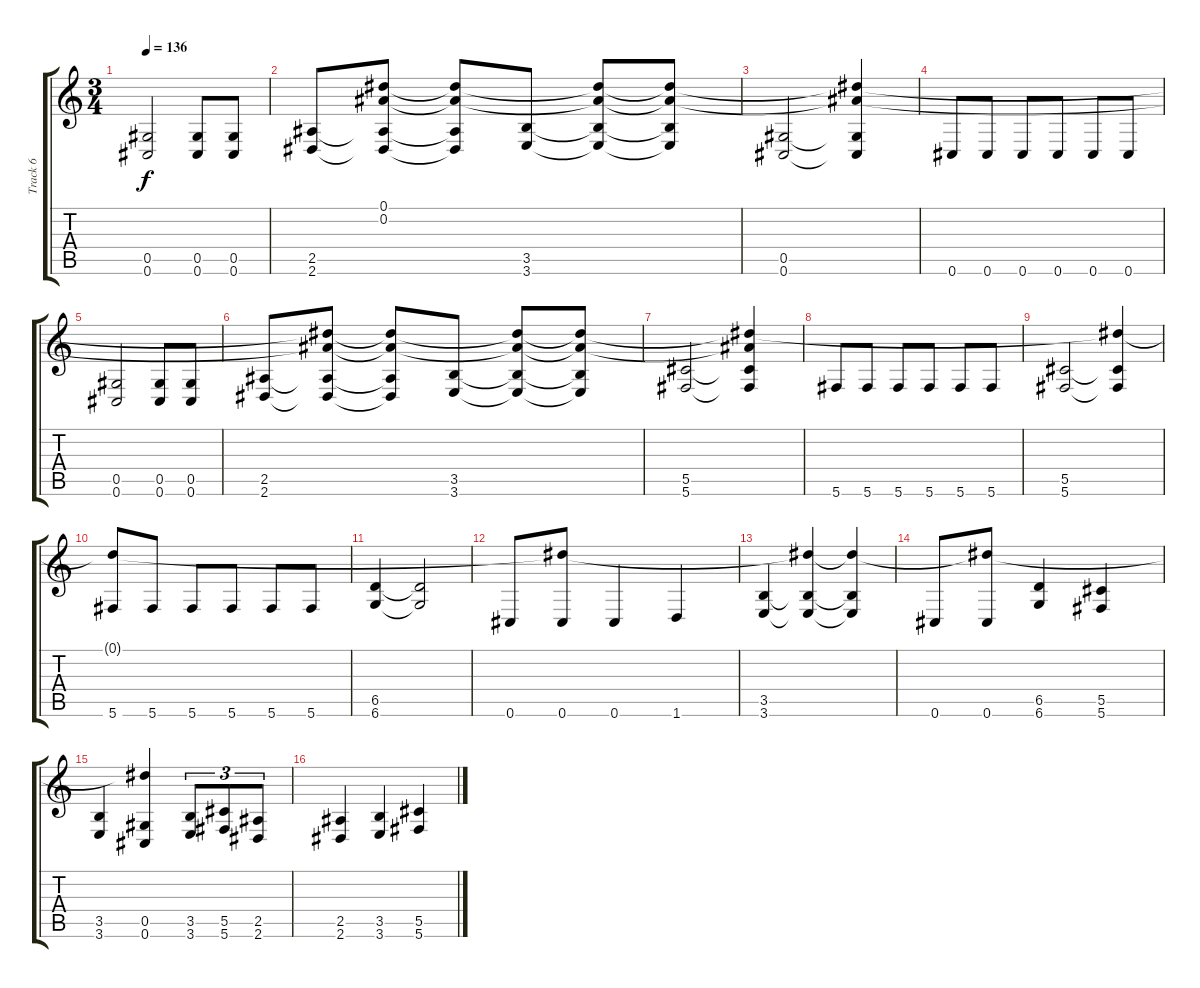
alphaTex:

\track ("Track 6" "Track 6") {instrument distortionguitar}
\staff {score tabs}
\tuning (Eb4 Bb3 Gb3 Db3 Ab2 Db2) {hide}
\ts (3 4)
\tempo 136
\clef g2
\ks c
(0.5 0.6).2{dy f} (0.5 0.6).8 (0.5 0.6).8 |
(2.5 2.6).8 (0.1 0.2 2.5{t} 2.6{t}).8 (0.1{t} 0.2{t} 2.5{t} 2.6{t}).8 (3.5 3.6).8 (0.1{t} 0.2{t} 3.5{t} 3.6{t}).8 (0.1{t} 0.2{t} 3.5{t} 3.6{t}).8 |
(0.5 0.6).2 (0.1{t} 0.2{t} 0.5{t} 0.6{t}).4 |
0.6.8 0.6.8 0.6.8 0.6.8 0.6.8 0.6.8 |
(0.5 0.6).2 (0.5 0.6).8 (0.5 0.6).8 |
(2.5 2.6).8 (0.1{t} 0.2{t} 2.5{t} 2.6{t}).8 (0.1{t} 0.2{t} 2.5{t} 2.6{t}).8 (3.5 3.6).8 (0.1{t} 0.2{t} 3.5{t} 3.6{t}).8 (0.1{t} 0.2{t} 3.5{t} 3.6{t}).8 |
(5.5 5.6).2 (0.1{t} 0.2{t} 5.5{t} 5.6{t}).4 |
5.6.8 5.6.8 5.6.8 5.6.8 5.6.8 5.6.8 |
(5.5 5.6).2 (0.1{t} 5.5{t} 5.6{t}).4 |
(0.1{t} 5.6).8 5.6.8 5.6.8 5.6.8 5.6.8 5.6.8 |
(6.5 6.6).4 (6.5{t} 6.6{t}).2 |
0.6.8 (0.1{t} 0.6).8 0.6.4 1.6.4 |
(3.5 3.6).4 (0.1{t} 3.5{t} 3.6{t}).4 (0.1{t} 3.5{t} 3.6{t}).4 |
0.6.8 (0.1{t} 0.6).8 (6.5 6.6).4 (5.5 5.6).4 |
(3.5 3.6).4 (0.1{t} 0.5 0.6).4 (3.5 3.6).8{tu (3 2)} (5.5 5.6).8{tu (3 2)} (2.5 2.6).8{tu (3 2)} |
(2.5 2.6).4 (3.5 3.6).4 (5.5 5.6).4
